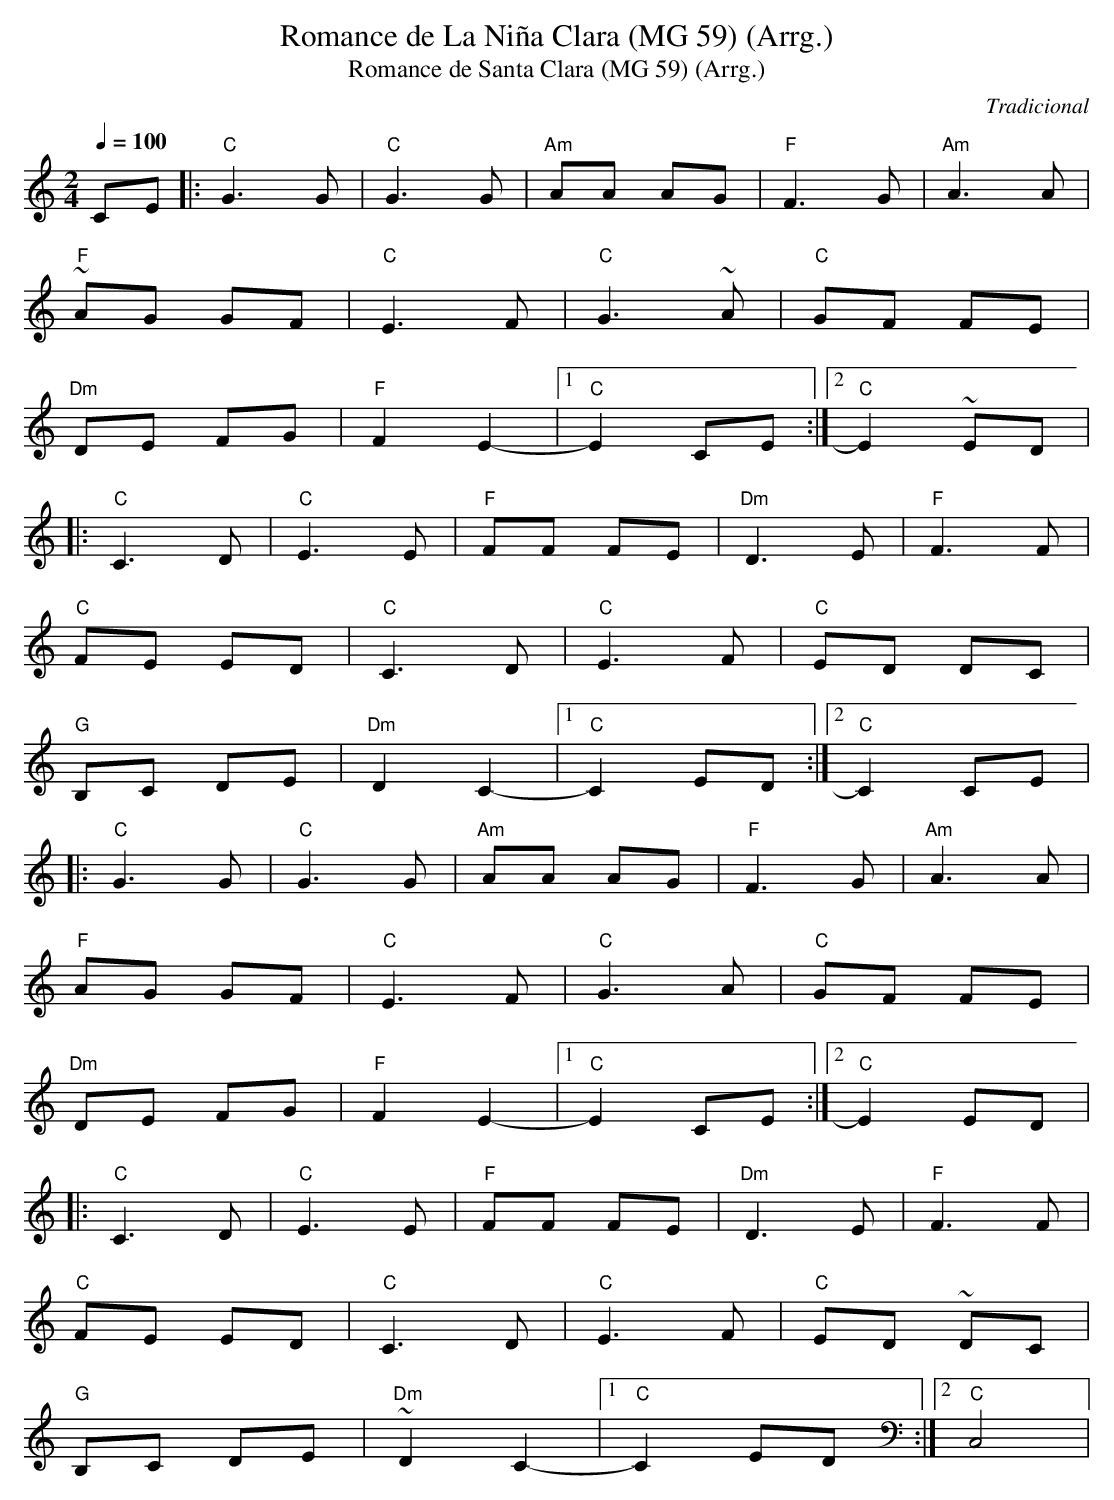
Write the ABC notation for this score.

X:1
T:Romance de La Niña Clara (MG 59) (Arrg.)
T:Romance de Santa Clara (MG 59) (Arrg.)
C:Tradicional
E:Comp.
M:2/4
L:1/8
Q:1/4=100
K:C
CE|:"C"G3G|"C"G3G|"Am"AA AG|"F"F3G|"Am"A3A|
"F"~AG GF|"C"E3F|"C"G3~A|"C"GF FE|
"Dm"DE FG|"F"F2 E2 -|[1 "C"E2 CE:|[2 "C"E2 ~ED|
|:"C"C3D|"C"E3E|"F"FF FE|"Dm"D3E|"F"F3F|
"C"FE ED|"C"C3D|"C"E3F|"C"ED DC|
"G"B,C DE|"Dm"D2 C2 -|[1 "C"C2 ED:|[2 "C"C2 CE|
|:"C"G3G|"C"G3G|"Am"AA AG|"F"F3G|"Am"A3A|
"F"AG GF|"C"E3F|"C"G3A|"C"GF FE|
"Dm"DE FG|"F"F2 E2 -|[1 "C"E2 CE:|[2 "C"E2 ED|
|:"C"C3D|"C"E3E|"F"FF FE|"Dm"D3E|"F"F3F|
"C"FE ED|"C"C3D|"C"E3F|"C"ED ~DC|
"G"B,C DE|"Dm"~D2 C2 -|[1 "C"C2 ED:|[2 "C"C,4|
